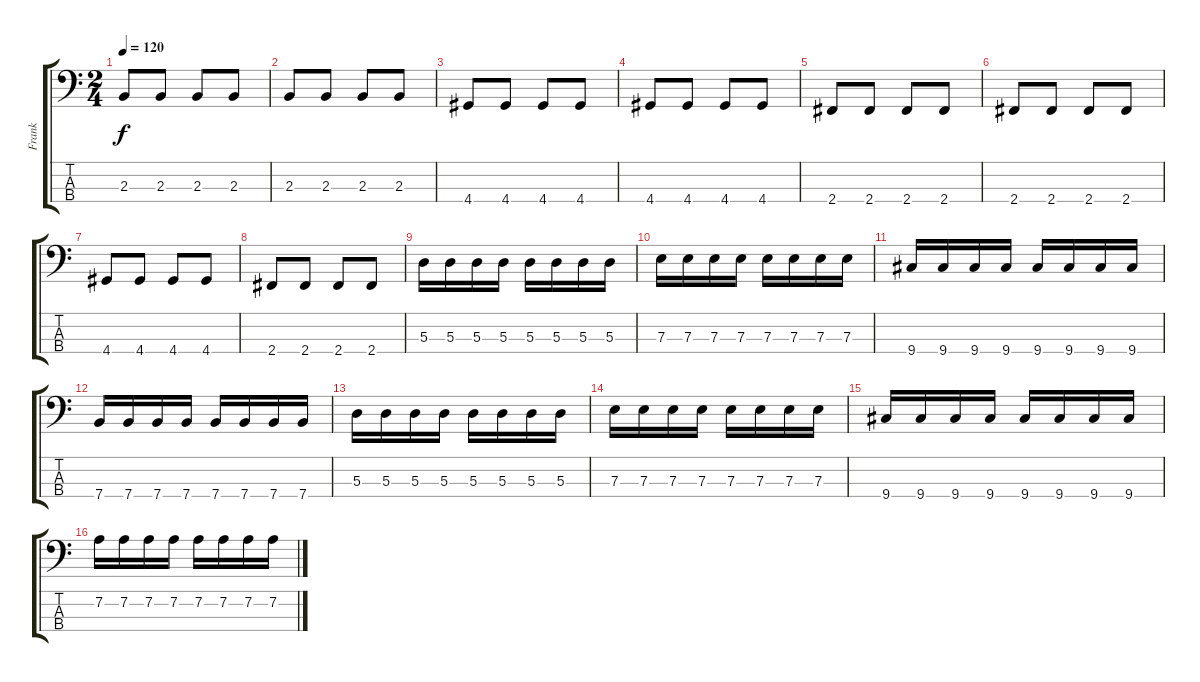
\track ("Frank" "Frank") {instrument electricbassfinger}
\staff {score tabs}
\tuning (G2 D2 A1 E1) {hide}
\ts (2 4)
\tempo 120
\clef f4
\ks c
2.3.8{dy f} 2.3.8 2.3.8 2.3.8 |
2.3.8 2.3.8 2.3.8 2.3.8 |
4.4.8 4.4.8 4.4.8 4.4.8 |
4.4.8 4.4.8 4.4.8 4.4.8 |
2.4.8 2.4.8 2.4.8 2.4.8 |
2.4.8 2.4.8 2.4.8 2.4.8 |
4.4.8 4.4.8 4.4.8 4.4.8 |
2.4.8 2.4.8 2.4.8 2.4.8 |
5.3.16 5.3.16 5.3.16 5.3.16 5.3.16 5.3.16 5.3.16 5.3.16 |
7.3.16 7.3.16 7.3.16 7.3.16 7.3.16 7.3.16 7.3.16 7.3.16 |
9.4.16 9.4.16 9.4.16 9.4.16 9.4.16 9.4.16 9.4.16 9.4.16 |
7.4.16 7.4.16 7.4.16 7.4.16 7.4.16 7.4.16 7.4.16 7.4.16 |
5.3.16 5.3.16 5.3.16 5.3.16 5.3.16 5.3.16 5.3.16 5.3.16 |
7.3.16 7.3.16 7.3.16 7.3.16 7.3.16 7.3.16 7.3.16 7.3.16 |
9.4.16 9.4.16 9.4.16 9.4.16 9.4.16 9.4.16 9.4.16 9.4.16 |
7.2.16 7.2.16 7.2.16 7.2.16 7.2.16 7.2.16 7.2.16 7.2.16
